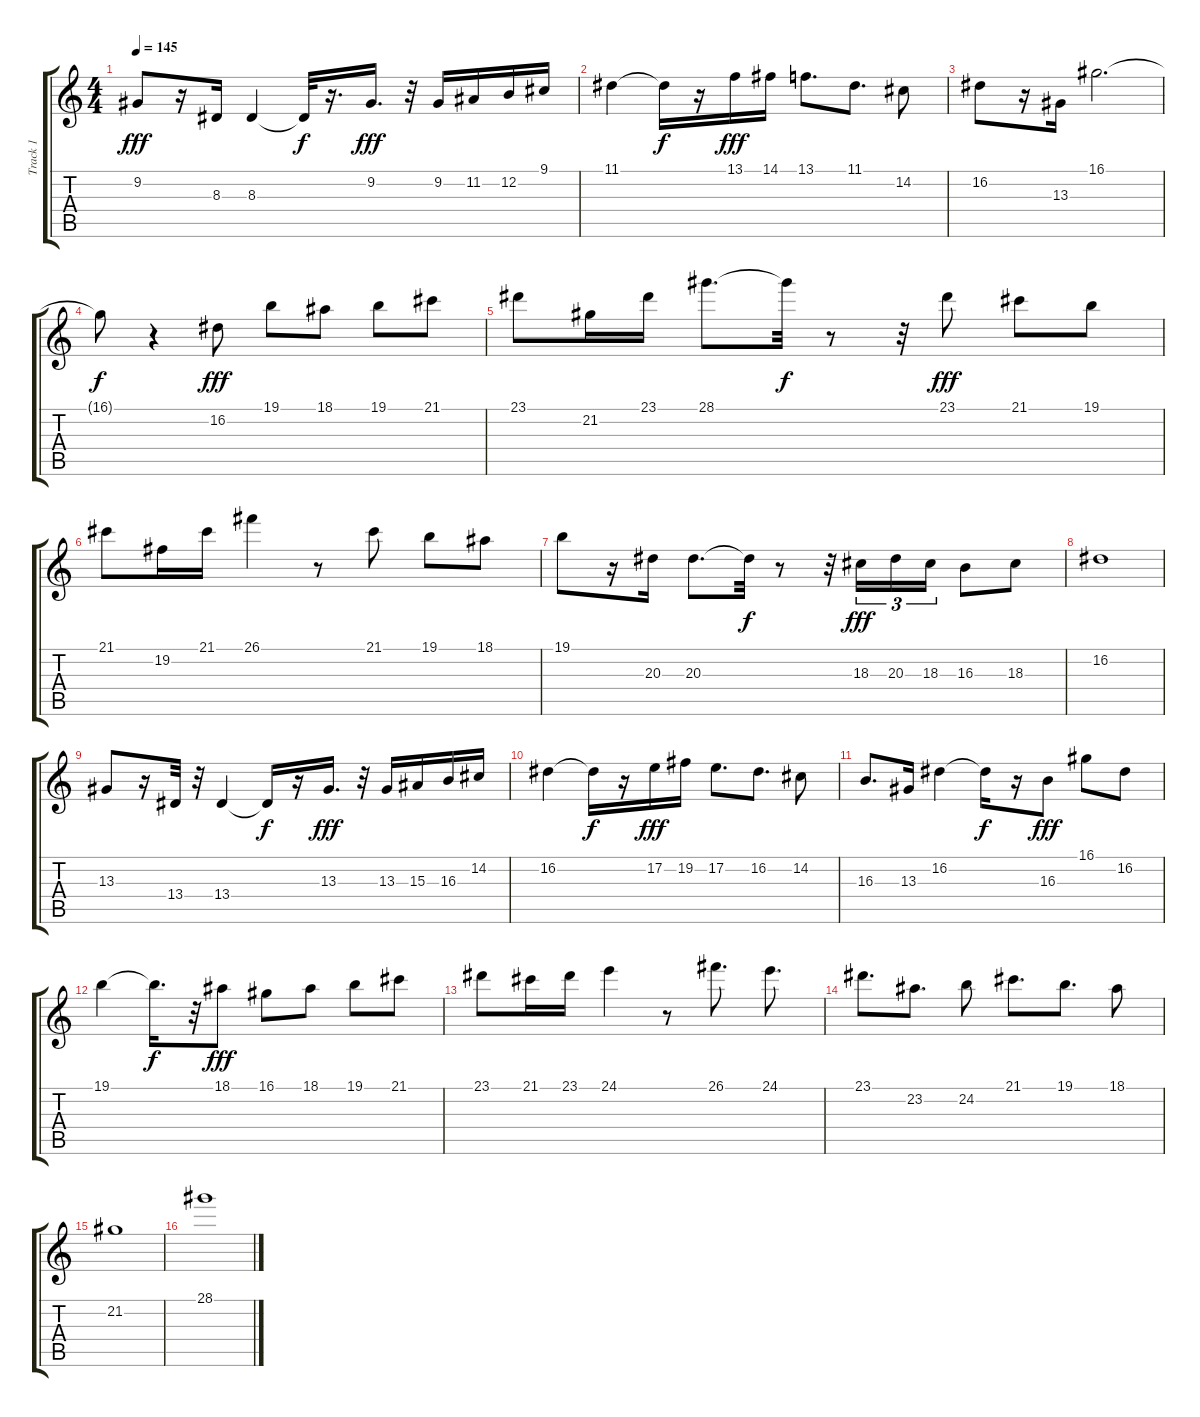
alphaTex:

\track ("Track 1" "Track 1") {instrument lead1square}
\staff {score tabs}
\tuning (E4 B3 G3 D3 A2 E2) {hide}
\ts (4 4)
\tempo 145
\clef g2
\ks c
9.2.8{dy fff} r.16 8.3.16 8.3.4 8.3{t}.32{dy f} r.16{d} 9.2.16{d dy fff} r.32 9.2.16 11.2.16 12.2.16 9.1.16 |
11.1.4 11.1{t}.16{dy f} r.16 13.1.16{dy fff} 14.1.16 13.1.8{d} 11.1.8{d} 14.2.8 |
16.2.8 r.16 13.3.16 16.1.2{d} |
16.1{t}.8{dy f} r.4 16.2.8{dy fff} 19.1.8 18.1.8 19.1.8 21.1.8 |
23.1.8 21.2.16 23.1.16 28.1.8{d} 28.1{t}.32{dy f} r.8 r.32 23.1.8{dy fff} 21.1.8 19.1.8 |
21.1.8 19.2.16 21.1.16 26.1.4 r.8 21.1.8 19.1.8 18.1.8 |
19.1.8 r.16 20.3.16 20.3.8{d} 20.3{t}.32{dy f} r.8 r.32 18.3.16{tu (3 2) dy fff} 20.3.16{tu (3 2)} 18.3.16{tu (3 2)} 16.3.8 18.3.8 |
16.2.1 |
13.3.8 r.16 13.4.32 r.32 13.4.4 13.4{t}.16{dy f} r.16 13.3.16{d dy fff} r.32 13.3.16 15.3.16 16.3.16 14.2.16 |
16.2.4 16.2{t}.16{dy f} r.16 17.2.16{dy fff} 19.2.16 17.2.8{d} 16.2.8{d} 14.2.8 |
16.3.8{d} 13.3.16 16.2.4 16.2{t}.16{dy f} r.16 16.3.8{dy fff} 16.1.8 16.2.8 |
19.1.4 19.1{t}.16{d dy f} r.32 18.1.8{dy fff} 16.1.8 18.1.8 19.1.8 21.1.8 |
23.1.8 21.1.16 23.1.16 24.1.4 r.8 26.1.8{d} 24.1.8{d} |
23.1.8{d} 23.2.8{d} 24.2.8 21.1.8{d} 19.1.8{d} 18.1.8 |
21.2.1 |
28.1.1
